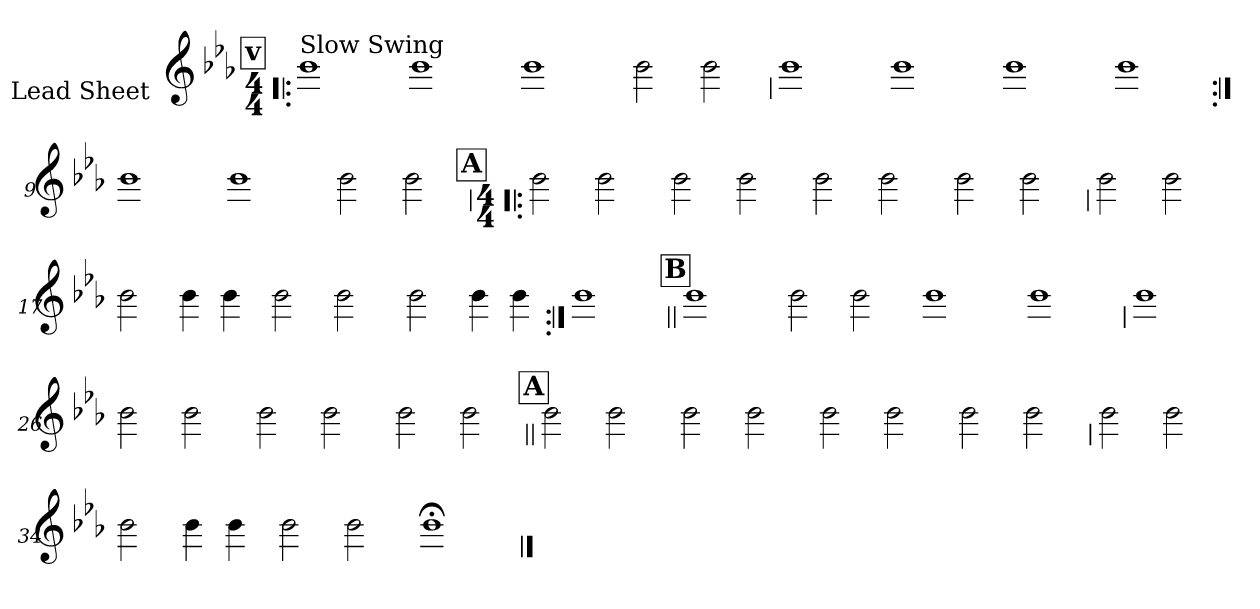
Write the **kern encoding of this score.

**kern
*part1
*staff1
*I"Lead Sheet
*stria0
*clefG2
*k[b-e-a-]
*c:
*M4/4
!!LO:REH:place=s1:a:t=v
=1!|:
!LO:TX:a:t=Slow Swing
1b-
=2-
1b-
=3-
1b-
=4-
2b-
2b-
!!LO:LB:g=z
=5
1b-
=6-
1b-
=7-
1b-
=8-
1b-
!!LO:LB:g=z
=9:|!
1b-
=10-
1b-
=11-
2b-
2b-
!!LO:LB:g=z
!!LO:REH:place=s1:a:t=A
=12!|:
*M4/4
2b-
2b-
=13-
2b-
2b-
=14-
2b-
2b-
=15-
2b-
2b-
!!LO:LB:g=z
=16
2b-
2b-
=17-
2b-
4b-
4b-
=18-
2b-
2b-
=19-
2b-
4b-
4b-
!!LO:LB:g=z
=20:|!
1b-
!!LO:LB:g=z
!!LO:REH:place=s1:a:t=B
=21||
1b-
=22-
2b-
2b-
=23-
1b-
=24-
1b-
!!LO:LB:g=z
=25
1b-
=26-
2b-
2b-
=27-
2b-
2b-
=28-
2b-
2b-
!!LO:LB:g=z
!!LO:REH:place=s1:a:t=A
=29||
2b-
2b-
=30-
2b-
2b-
=31-
2b-
2b-
=32-
2b-
2b-
!!LO:LB:g=z
=33
2b-
2b-
=34-
2b-
4b-
4b-
=35-
2b-
2b-
=36-
1b-;
==
*-
